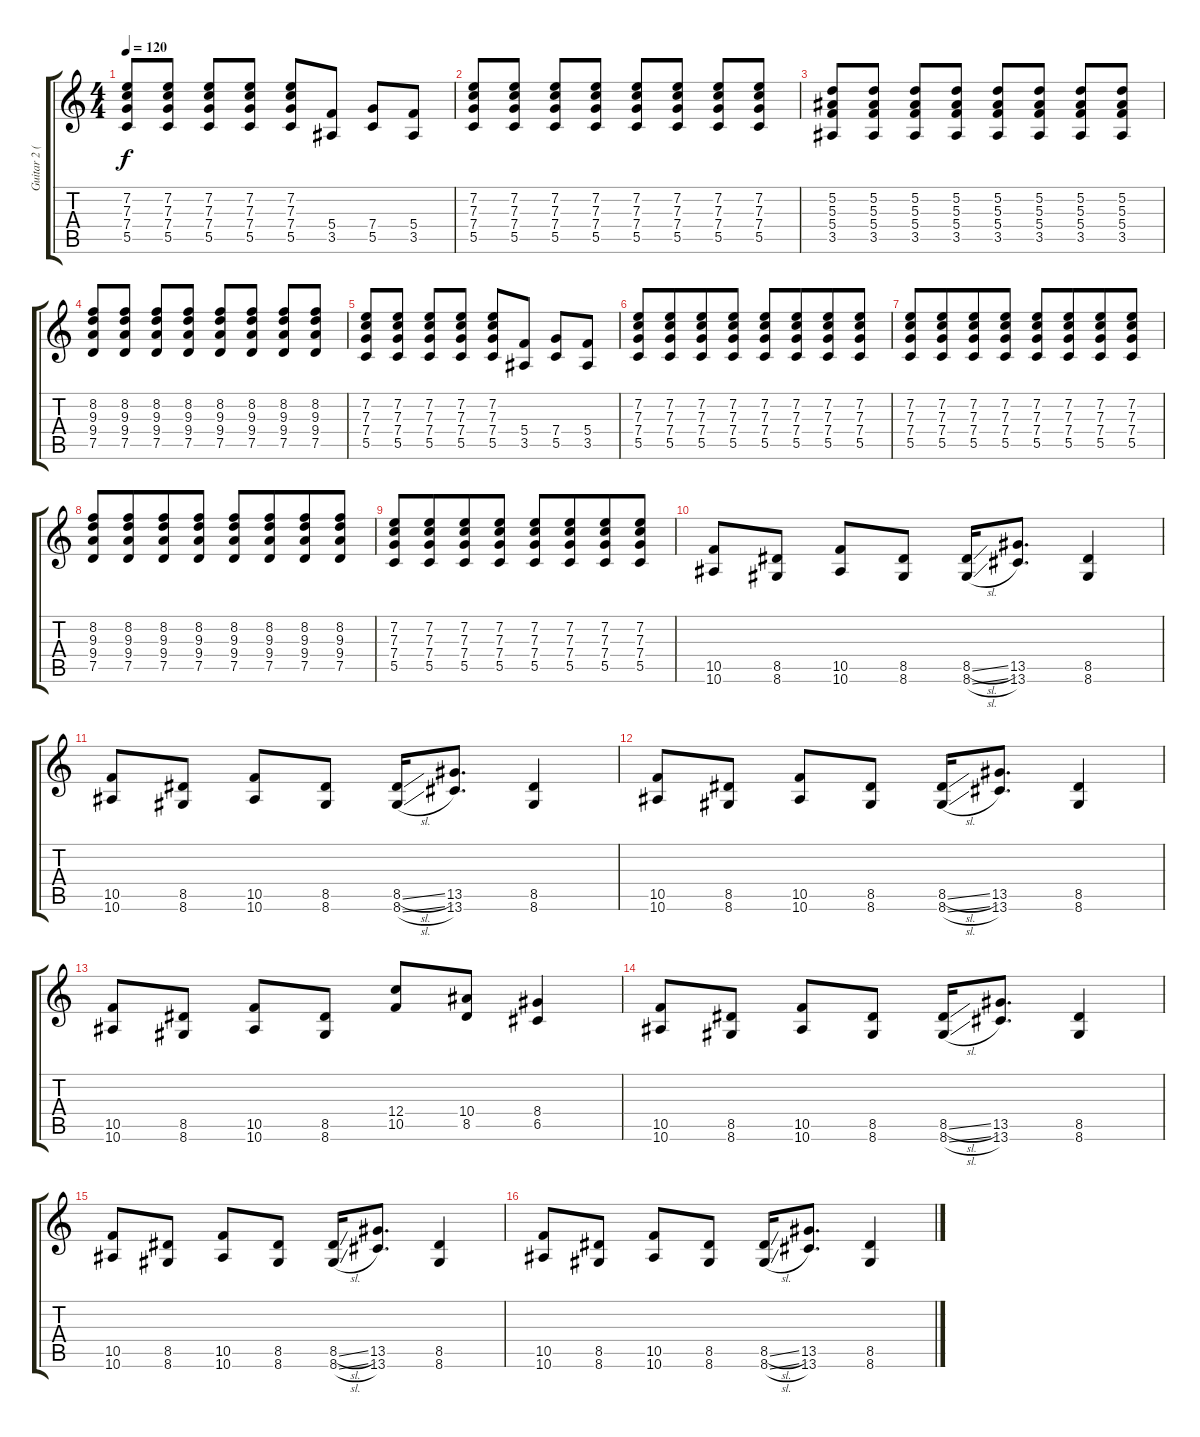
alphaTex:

\track ("Guitar 2 (w/ Dist.)" "Guitar 2 (") {instrument distortionguitar}
\staff {score tabs}
\tuning (D4 A3 F3 C3 G2 C2) {hide}
\ts (4 4)
\tempo 120
\clef g2
\ks c
(7.2 7.3 7.4 5.5).8{dy f} (7.2 7.3 7.4 5.5).8 (7.2 7.3 7.4 5.5).8 (7.2 7.3 7.4 5.5).8 (7.2 7.3 7.4 5.5).8 (5.4 3.5).8 (7.4 5.5).8 (5.4 3.5).8 |
(7.2 7.3 7.4 5.5).8 (7.2 7.3 7.4 5.5).8 (7.2 7.3 7.4 5.5).8 (7.2 7.3 7.4 5.5).8 (7.2 7.3 7.4 5.5).8 (7.2 7.3 7.4 5.5).8 (7.2 7.3 7.4 5.5).8 (7.2 7.3 7.4 5.5).8 |
(5.2 5.3 5.4 3.5).8 (5.2 5.3 5.4 3.5).8 (5.2 5.3 5.4 3.5).8 (5.2 5.3 5.4 3.5).8 (5.2 5.3 5.4 3.5).8 (5.2 5.3 5.4 3.5).8 (5.2 5.3 5.4 3.5).8 (5.2 5.3 5.4 3.5).8 |
(8.2 9.3 9.4 7.5).8 (8.2 9.3 9.4 7.5).8 (8.2 9.3 9.4 7.5).8 (8.2 9.3 9.4 7.5).8 (8.2 9.3 9.4 7.5).8 (8.2 9.3 9.4 7.5).8 (8.2 9.3 9.4 7.5).8 (8.2 9.3 9.4 7.5).8 |
(7.2 7.3 7.4 5.5).8 (7.2 7.3 7.4 5.5).8 (7.2 7.3 7.4 5.5).8 (7.2 7.3 7.4 5.5).8 (7.2 7.3 7.4 5.5).8 (5.4 3.5).8 (7.4 5.5).8 (5.4 3.5).8 |
(7.2 7.3 7.4 5.5).8 (7.2 7.3 7.4 5.5).8{beam merge} (7.2 7.3 7.4 5.5).8 (7.2 7.3 7.4 5.5).8 (7.2 7.3 7.4 5.5).8 (7.2 7.3 7.4 5.5).8{beam merge} (7.2 7.3 7.4 5.5).8 (7.2 7.3 7.4 5.5).8 |
(7.2 7.3 7.4 5.5).8 (7.2 7.3 7.4 5.5).8{beam merge} (7.2 7.3 7.4 5.5).8 (7.2 7.3 7.4 5.5).8 (7.2 7.3 7.4 5.5).8 (7.2 7.3 7.4 5.5).8{beam merge} (7.2 7.3 7.4 5.5).8 (7.2 7.3 7.4 5.5).8 |
(8.2 9.3 9.4 7.5).8 (8.2 9.3 9.4 7.5).8{beam merge} (8.2 9.3 9.4 7.5).8 (8.2 9.3 9.4 7.5).8 (8.2 9.3 9.4 7.5).8 (8.2 9.3 9.4 7.5).8{beam merge} (8.2 9.3 9.4 7.5).8 (8.2 9.3 9.4 7.5).8 |
(7.2 7.3 7.4 5.5).8 (7.2 7.3 7.4 5.5).8{beam merge} (7.2 7.3 7.4 5.5).8 (7.2 7.3 7.4 5.5).8 (7.2 7.3 7.4 5.5).8 (7.2 7.3 7.4 5.5).8{beam merge} (7.2 7.3 7.4 5.5).8 (7.2 7.3 7.4 5.5).8 |
(10.5 10.6).8 (8.5 8.6).8 (10.5 10.6).8 (8.5 8.6).8 (8.5{sl} 8.6{sl}).16 (13.5 13.6).8{d} (8.5 8.6).4 |
(10.5 10.6).8 (8.5 8.6).8 (10.5 10.6).8 (8.5 8.6).8 (8.5{sl} 8.6{sl}).16 (13.5 13.6).8{d} (8.5 8.6).4 |
(10.5 10.6).8 (8.5 8.6).8 (10.5 10.6).8 (8.5 8.6).8 (8.5{sl} 8.6{sl}).16 (13.5 13.6).8{d} (8.5 8.6).4 |
(10.5 10.6).8 (8.5 8.6).8 (10.5 10.6).8 (8.5 8.6).8 (12.4 10.5).8 (10.4 8.5).8 (8.4 6.5).4 |
(10.5 10.6).8 (8.5 8.6).8 (10.5 10.6).8 (8.5 8.6).8 (8.5{sl} 8.6{sl}).16 (13.5 13.6).8{d} (8.5 8.6).4 |
(10.5 10.6).8 (8.5 8.6).8 (10.5 10.6).8 (8.5 8.6).8 (8.5{sl} 8.6{sl}).16 (13.5 13.6).8{d} (8.5 8.6).4 |
(10.5 10.6).8 (8.5 8.6).8 (10.5 10.6).8 (8.5 8.6).8 (8.5{sl} 8.6{sl}).16 (13.5 13.6).8{d} (8.5 8.6).4
